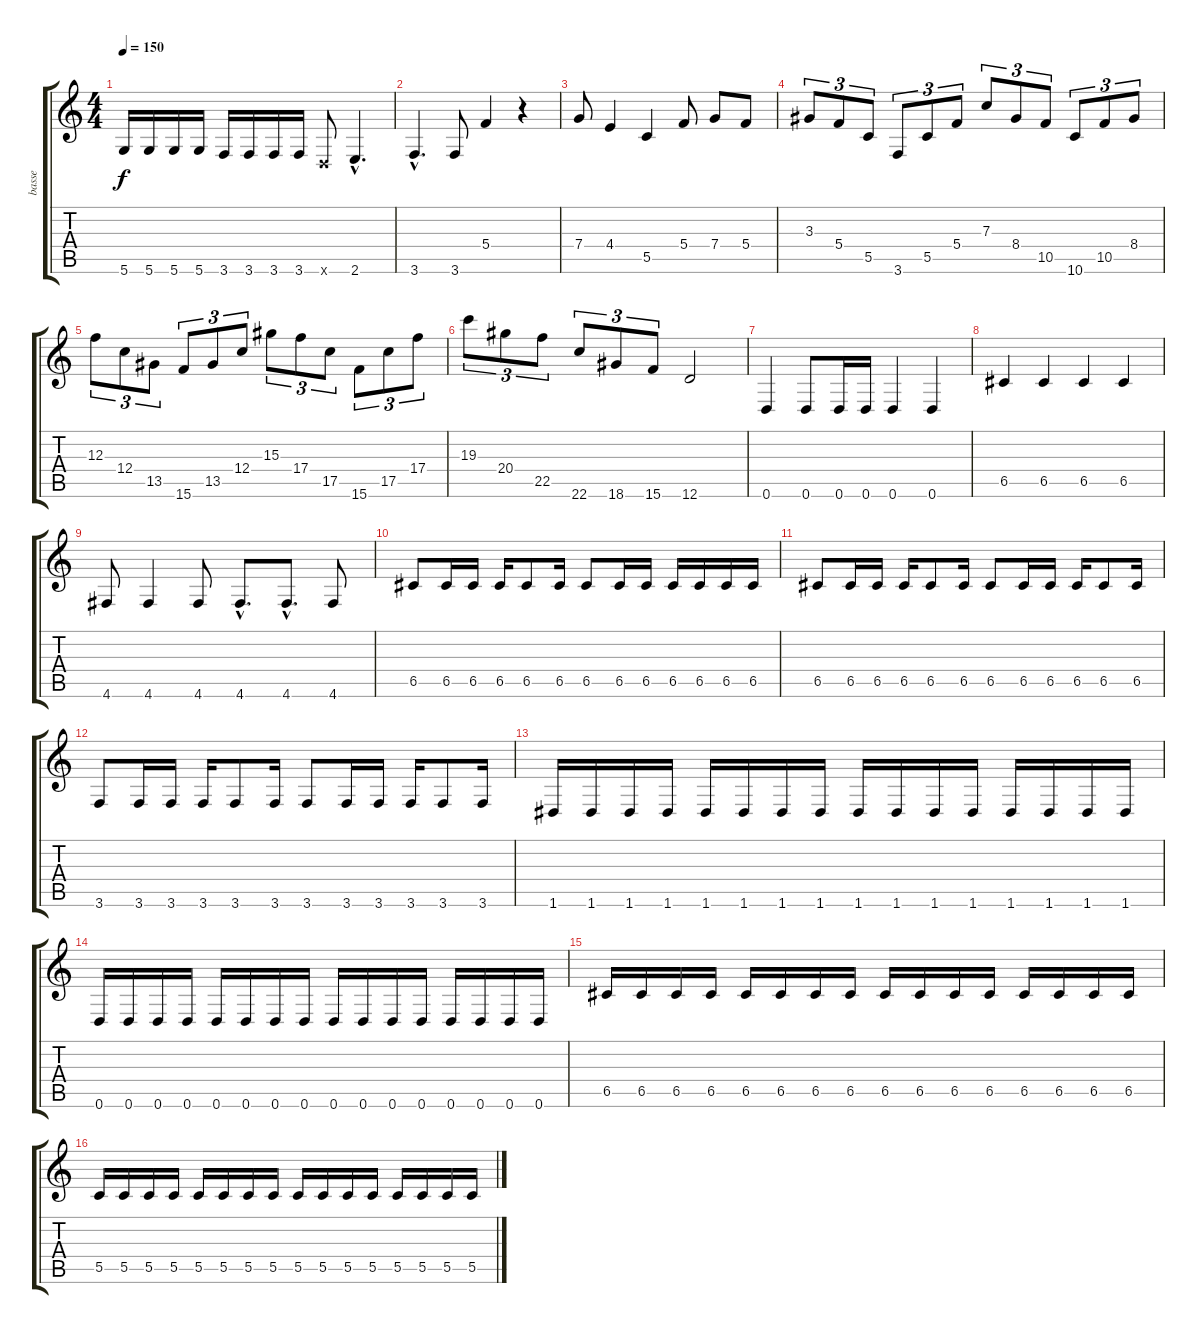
\track ("basse" "basse") {instrument electricbassfinger}
\staff {score tabs}
\tuning (D4 A3 F3 C3 G2 D2) {hide}
\ts (4 4)
\tempo 150
\clef g2
\ks c
5.6.16{dy f} 5.6.16 5.6.16 5.6.16 3.6.16 3.6.16 3.6.16 3.6.16 0.6{x}.8 2.6{hac}.4{d} |
3.6{hac}.4{d} 3.6.8 5.4.4 r.4 |
7.4.8 4.4.4 5.5.4 5.4.8 7.4.8 5.4.8 |
3.3.8{tu (3 2)} 5.4.8{tu (3 2)} 5.5.8{tu (3 2)} 3.6.8{tu (3 2)} 5.5.8{tu (3 2)} 5.4.8{tu (3 2)} 7.3.8{tu (3 2)} 8.4.8{tu (3 2)} 10.5.8{tu (3 2)} 10.6.8{tu (3 2)} 10.5.8{tu (3 2)} 8.4.8{tu (3 2)} |
12.3.8{tu (3 2)} 12.4.8{tu (3 2)} 13.5.8{tu (3 2)} 15.6.8{tu (3 2)} 13.5.8{tu (3 2)} 12.4.8{tu (3 2)} 15.3.8{tu (3 2)} 17.4.8{tu (3 2)} 17.5.8{tu (3 2)} 15.6.8{tu (3 2)} 17.5.8{tu (3 2)} 17.4.8{tu (3 2)} |
19.3.8{tu (3 2)} 20.4.8{tu (3 2)} 22.5.8{tu (3 2)} 22.6.8{tu (3 2)} 18.6.8{tu (3 2)} 15.6.8{tu (3 2)} 12.6.2 |
0.6.4 0.6.8 0.6.16 0.6.16 0.6.4 0.6.4 |
6.5.4 6.5.4 6.5.4 6.5.4 |
4.6.8 4.6.4 4.6.8 4.6{hac}.8{d} 4.6{hac}.8{d} 4.6.8 |
6.5.8 6.5.16 6.5.16 6.5.16 6.5.8 6.5.16 6.5.8 6.5.16 6.5.16 6.5.16 6.5.16 6.5.16 6.5.16 |
6.5.8 6.5.16 6.5.16 6.5.16 6.5.8 6.5.16 6.5.8 6.5.16 6.5.16 6.5.16 6.5.8 6.5.16 |
3.6.8 3.6.16 3.6.16 3.6.16 3.6.8 3.6.16 3.6.8 3.6.16 3.6.16 3.6.16 3.6.8 3.6.16 |
1.6.16 1.6.16 1.6.16 1.6.16 1.6.16 1.6.16 1.6.16 1.6.16 1.6.16 1.6.16 1.6.16 1.6.16 1.6.16 1.6.16 1.6.16 1.6.16 |
0.6.16 0.6.16 0.6.16 0.6.16 0.6.16 0.6.16 0.6.16 0.6.16 0.6.16 0.6.16 0.6.16 0.6.16 0.6.16 0.6.16 0.6.16 0.6.16 |
6.5.16 6.5.16 6.5.16 6.5.16 6.5.16 6.5.16 6.5.16 6.5.16 6.5.16 6.5.16 6.5.16 6.5.16 6.5.16 6.5.16 6.5.16 6.5.16 |
5.5.16 5.5.16 5.5.16 5.5.16 5.5.16 5.5.16 5.5.16 5.5.16 5.5.16 5.5.16 5.5.16 5.5.16 5.5.16 5.5.16 5.5.16 5.5.16
